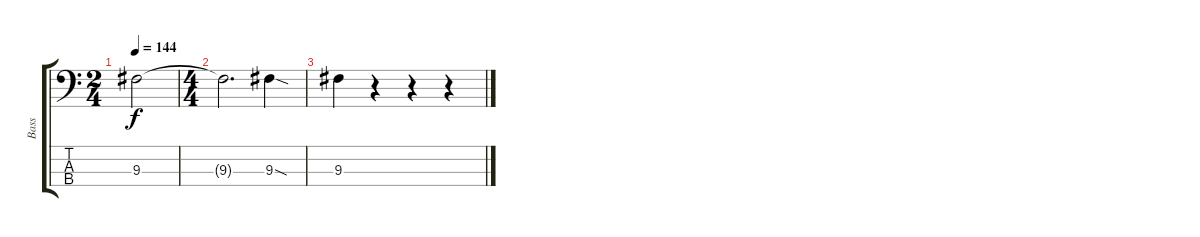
\track ("Bass" "Bass") {instrument electricbasspick}
\staff {score tabs}
\tuning (G2 D2 A1 E1) {hide}
\ts (2 4)
\tempo 144
\clef f4
\ks c
9.3{t}.2{dy f} |
\ts (4 4)
9.3{t}.2{d} 9.3{sod}.4 |
9.3.4 r.4 r.4 r.4
